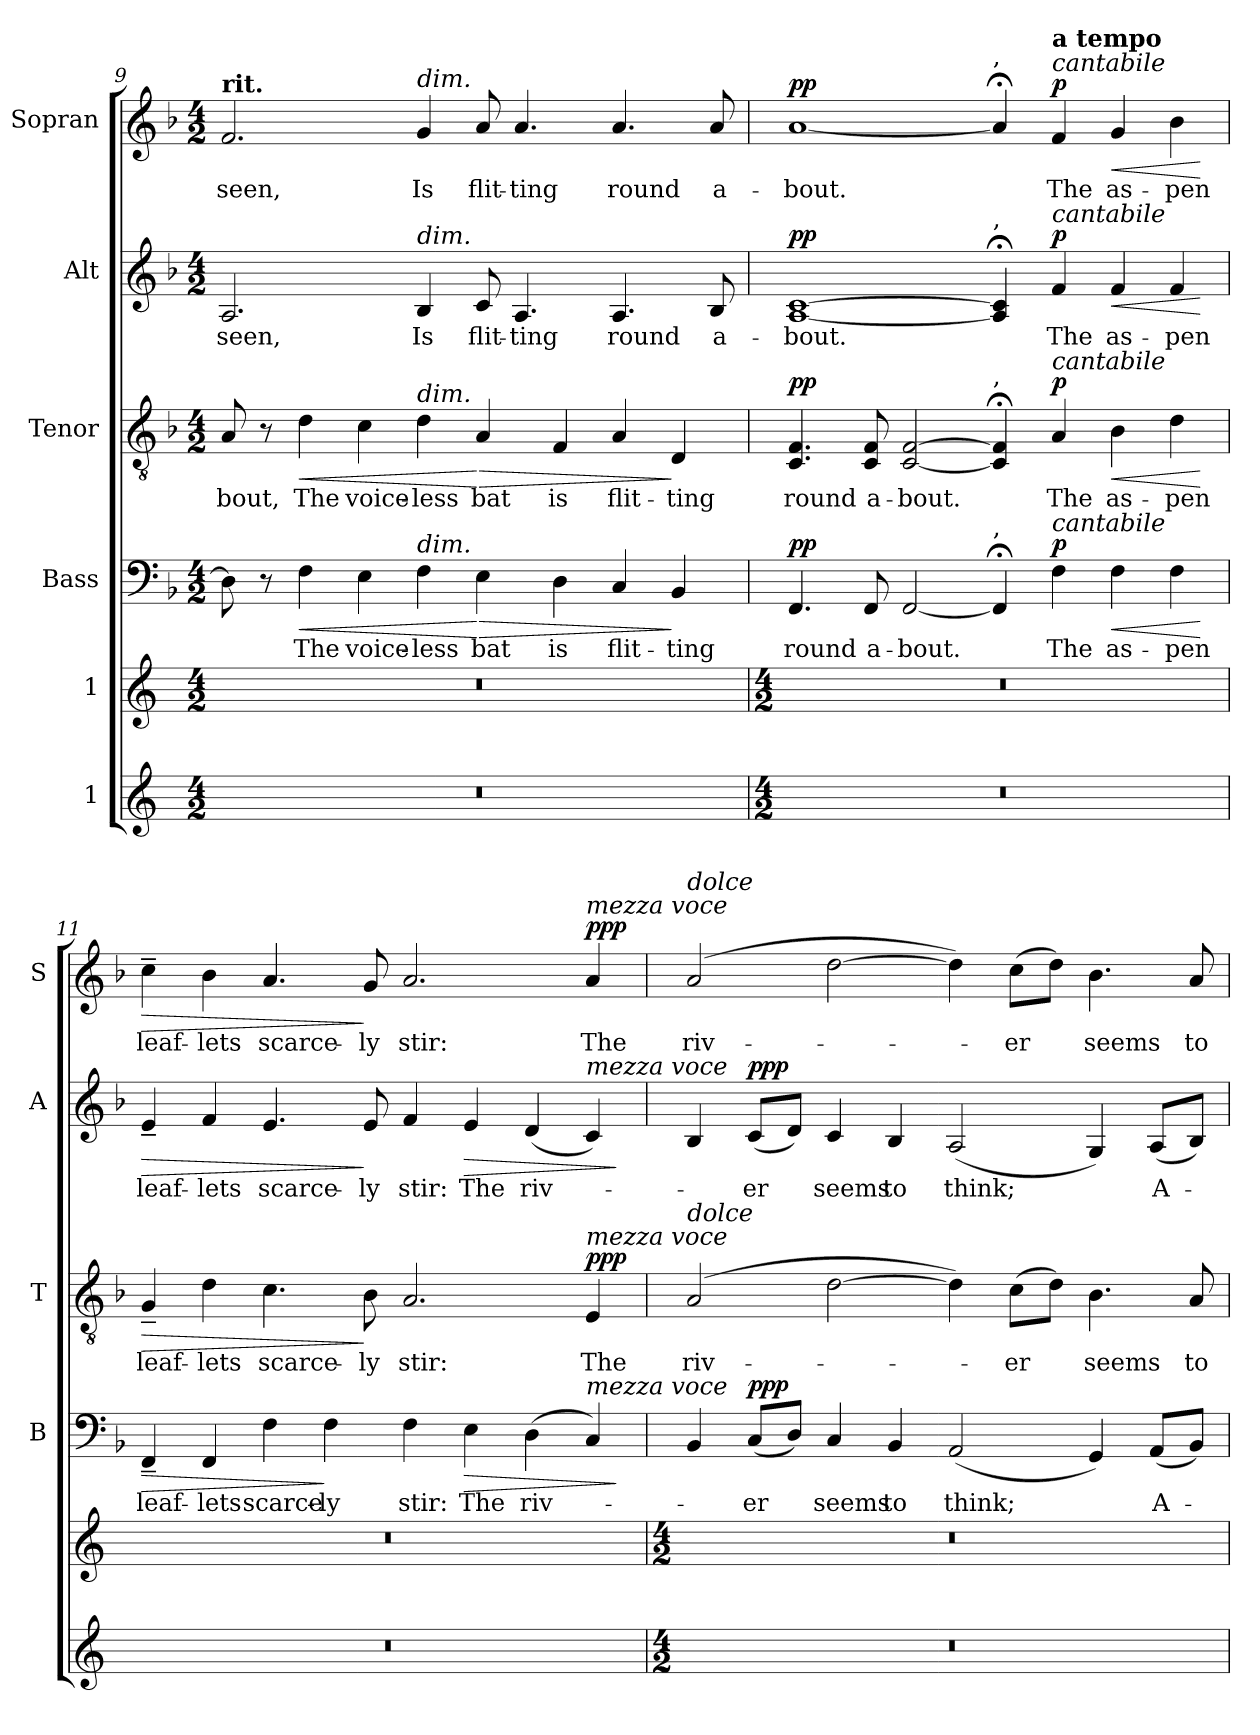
**kern	**kern	**kern	**text	**dynam	**kern	**text	**dynam	**kern	**text	**dynam	**kern	**text	**dynam
*part6	*part5	*part4	*part4	*part4	*part3	*part3	*part3	*part2	*part2	*part2	*part1	*part1	*part1
*staff6	*staff5	*staff4	*staff4	*staff4	*staff3	*staff3	*staff3	*staff2	*staff2	*staff2	*staff1	*staff1	*staff1
*I"1	*I"1	*I"Bass	*	*	*I"Tenor	*	*	*I"Alt	*	*	*I"Sopran	*	*
*	*	*I'B	*	*	*I'T	*	*	*I'A	*	*	*I'S	*	*
*clefG2	*clefG2	*clefF4	*	*	*clefGv2	*	*	*clefG2	*	*	*clefG2	*	*
*k[]	*k[]	*k[b-]	*	*	*k[b-]	*	*	*k[b-]	*	*	*k[b-]	*	*
*	*	*F:	*	*	*F:	*	*	*F:	*	*	*F:	*	*
*M4/2	*M4/2	*M4/2	*	*	*M4/2	*	*	*M4/2	*	*	*M4/2	*	*
=9	=9	=9	=9	=9	=9	=9	=9	=9	=9	=9	=9	=9	=9
!	!	!	!	!	!	!	!	!	!	!	!LO:TX:a:B:t=rit.	!	!
!	!	!	!	!	!	!LO:LY:b	!	!	!LO:LY:b	!	!	!LO:LY:b	!
0r	0r	8D\]	.	.	8A/	-bout,	.	2.A/	seen,	.	2.f/	seen,	.
.	.	8r	.	.	8r	.	.	.	.	.	.	.	.
!	!	!	!LO:LY:b	!LO:HP:b	!	!LO:LY:b	!LO:HP:b	!	!	!	!	!	!
.	.	4F\	The	<	4d\	The	<	.	.	.	.	.	.
!	!	!	!LO:LY:b	!	!	!LO:LY:b	!	!	!	!	!	!	!
.	.	4E\	voice-	.	4c\	voice-	.	.	.	.	.	.	.
!	!	!	!	!	!	!	!	!	!	!	!LO:TX:a:i:t=dim.	!	!
!	!	!	!	!	!	!	!	!LO:TX:a:i:t=dim.	!	!	!	!	!
!	!	!	!	!	!LO:TX:a:i:t=dim.	!	!	!	!	!	!	!	!
!	!	!LO:TX:a:i:t=dim.	!	!	!	!	!	!	!	!	!	!	!
!	!	!	!LO:LY:b	!	!	!LO:LY:b	!	!	!LO:LY:b	!	!	!LO:LY:b	!
.	.	4F\	-less	.	4d\	-less	.	4B-/	Is	.	4g/	Is	.
!	!	!	!LO:LY:b	!LO:HP:n=1:b	!	!LO:LY:b	!LO:HP:n=1:b	!	!LO:LY:b	!	!	!LO:LY:b	!
.	.	4E\	bat	[ >	4A/	bat	[ >	8c/	flit-	.	8a/	flit-	.
!	!	!	!	!	!	!	!	!	!LO:LY:b	!	!	!LO:LY:b	!
.	.	.	.	.	.	.	.	4.A/	-ting	.	4.a/	-ting	.
!	!	!	!LO:LY:b	!	!	!LO:LY:b	!	!	!	!	!	!	!
.	.	4D\	is	.	4F/	is	.	.	.	.	.	.	.
!	!	!	!LO:LY:b	!	!	!LO:LY:b	!	!	!LO:LY:b	!	!	!LO:LY:b	!
.	.	4C/	flit-	.	4A/	flit-	.	4.A/	round	.	4.a/	round	.
!	!	!	!LO:LY:b	!	!	!LO:LY:b	!	!	!	!	!	!	!
.	.	4BB-/	-ting	]	4D/	-ting	]	.	.	.	.	.	.
!	!	!	!	!	!	!	!	!	!LO:LY:b	!	!	!LO:LY:b	!
.	.	.	.	.	.	.	.	8B-/	a-	.	8a/	a-	.
!!LO:LB:g=z
=10	=10	=10	=10	=10	=10	=10	=10	=10	=10	=10	=10	=10	=10
*M4/2	*M4/2	*	*	*	*	*	*	*	*	*	*	*	*
!	!	!	!LO:LY:b	!LO:DY:b	!	!LO:LY:b	!LO:DY:b	!	!LO:LY:b	!LO:DY:b	!	!LO:LY:b	!LO:DY:b
0r	0r	4.FF/	round	pp	4.C/ 4.F/	round	pp	[1A [1c	-bout.	pp	[1a	-bout.	pp
!	!	!	!LO:LY:b	!	!	!LO:LY:b	!	!	!	!	!	!	!
.	.	8FF/	a-	.	8C/ 8F/	a-	.	.	.	.	.	.	.
!	!	!	!LO:LY:b	!	!	!LO:LY:b	!	!	!	!	!	!	!
.	.	[2FF/	-bout.	.	[2C/ [2F/	-bout.	.	.	.	.	.	.	.
!	!	!	!	!	!	!	!	!	!	!	!LO:TX:a:t=,	!	!
!	!	!	!	!	!	!	!	!LO:TX:a:t=,	!	!	!	!	!
!	!	!	!	!	!LO:TX:a:t=,	!	!	!	!	!	!	!	!
!	!	!LO:TX:a:t=,	!	!	!	!	!	!	!	!	!	!	!
.	.	4FF;</]	.	.	4C/];< 4F/];<	.	.	4A/];< 4c/];<	.	.	4a;</]	.	.
!	!	!	!	!	!	!	!	!	!	!	!LO:TX:a:i:t=cantabile	!	!
!	!	!	!	!	!	!	!	!	!	!	!LO:TX:a:B:t=a tempo	!	!
!	!	!	!	!	!	!	!	!LO:TX:a:i:t=cantabile	!	!	!	!	!
!	!	!	!	!	!LO:TX:a:i:t=cantabile	!	!	!	!	!	!	!	!
!	!	!LO:TX:a:i:t=cantabile	!	!	!	!	!	!	!	!	!	!	!
!	!	!	!LO:LY:b	!LO:DY:b	!	!LO:LY:b	!LO:DY:b	!	!LO:LY:b	!LO:DY:b	!	!LO:LY:b	!LO:DY:b
.	.	4F\	The	p	4A/	The	p	4f/	The	p	4f/	The	p
!	!	!	!LO:LY:b	!LO:HP:b	!	!LO:LY:b	!LO:HP:b	!	!LO:LY:b	!LO:HP:b	!	!LO:LY:b	!LO:HP:b
.	.	4F\	as-	<	4B-\	as-	<	4f/	as-	<	4g/	as-	<
!	!	!	!LO:LY:b	!	!	!LO:LY:b	!	!	!LO:LY:b	!	!	!LO:LY:b	!
.	.	4F\	-pen	.	4d\	-pen	.	4f/	-pen	.	4b-\	-pen	.
.	.	.	.	[	.	.	[	.	.	[	.	.	[
=11	=11	=11	=11	=11	=11	=11	=11	=11	=11	=11	=11	=11	=11
!	!	!	!LO:LY:b	!LO:HP:b	!	!LO:LY:b	!LO:HP:b	!	!LO:LY:b	!LO:HP:b	!	!LO:LY:b	!LO:HP:b
0r	0r	4FF~/	leaf-	>	4G~/	leaf-	>	4e~/	leaf-	>	4cc~\	leaf-	>
!	!	!	!LO:LY:b	!	!	!LO:LY:b	!	!	!LO:LY:b	!	!	!LO:LY:b	!
.	.	4FF/	-lets	.	4d\	-lets	.	4f/	-lets	.	4b-\	-lets	.
!	!	!	!LO:LY:b	!	!	!LO:LY:b	!	!	!LO:LY:b	!	!	!LO:LY:b	!
.	.	4F\	scarce-	.	4.c\	scarce-	.	4.e/	scarce-	.	4.a/	scarce-	.
!	!	!	!LO:LY:b	!	!	!	!	!	!	!	!	!	!
.	.	4F\	-ly	]	.	.	.	.	.	.	.	.	.
!	!	!	!	!	!	!LO:LY:b	!	!	!LO:LY:b	!	!	!LO:LY:b	!
.	.	.	.	.	8B-\	-ly	]	8e/	-ly	]	8g/	-ly	]
!	!	!	!LO:LY:b	!	!	!LO:LY:b	!	!	!LO:LY:b	!	!	!LO:LY:b	!
.	.	4F\	stir:	.	2.A/	stir:	.	4f/	stir:	.	2.a/	stir:	.
!	!	!	!LO:LY:b	!LO:HP:b	!	!	!	!	!LO:LY:b	!LO:HP:b	!	!	!
.	.	4E\	The	>	.	.	.	4e/	The	>	.	.	.
!	!	!	!LO:LY:b	!	!	!	!	!	!LO:LY:b	!	!	!	!
.	.	(<4D\	riv-	.	.	.	.	(<4d/	riv-	.	.	.	.
!	!	!	!	!	!	!	!	!	!	!	!LO:TX:a:i:t=mezza voce	!	!
!	!	!	!	!	!	!	!	!LO:TX:a:i:t=mezza voce	!	!	!	!	!
!	!	!	!	!	!LO:TX:a:i:t=mezza voce	!	!	!	!	!	!	!	!
!	!	!LO:TX:a:i:t=mezza voce	!	!	!	!	!	!	!	!	!	!	!
!	!	!	!	!	!	!LO:LY:b	!LO:DY:b	!	!	!	!	!LO:LY:b	!LO:DY:b
.	.	4C/)	.	.	4E/	The	ppp	4c/)	.	.	4a/	The	ppp
.	.	.	.	]	.	.	.	.	.	]	.	.	.
!!LO:PB:g=z
=12	=12	=12	=12	=12	=12	=12	=12	=12	=12	=12	=12	=12	=12
*M4/2	*M4/2	*	*	*	*	*	*	*	*	*	*	*	*
!	!	!	!	!	!	!	!	!	!	!	!LO:TX:a:i:t=dolce	!	!
!	!	!	!	!	!LO:TX:a:i:t=dolce	!	!	!	!	!	!	!	!
!	!	!	!	!	!	!LO:LY:b	!	!	!	!	!	!LO:LY:b	!
0r	0r	4BB-/	.	.	(>2A/	riv-	.	4B-/	.	.	(>2a/	riv-	.
!	!	!	!LO:LY:b	!LO:DY:b	!	!	!	!	!LO:LY:b	!LO:DY:b	!	!	!
.	.	(<8C/L	-er	ppp	.	.	.	(<8c/L	-er	ppp	.	.	.
.	.	8D/J)	.	.	.	.	.	8d/J)	.	.	.	.	.
!	!	!	!LO:LY:b	!	!	!	!	!	!LO:LY:b	!	!	!	!
.	.	4C/	seems	.	[2d\	.	.	4c/	seems	.	[2dd\	.	.
!	!	!	!LO:LY:b	!	!	!	!	!	!LO:LY:b	!	!	!	!
.	.	4BB-/	to	.	.	.	.	4B-/	to	.	.	.	.
!	!	!	!LO:LY:b	!	!	!	!	!	!LO:LY:b	!	!	!	!
.	.	(<2AA/	think;	.	4d\])	.	.	(<2A/	think;	.	4dd\])	.	.
!	!	!	!	!	!	!LO:LY:b	!	!	!	!	!	!LO:LY:b	!
.	.	.	.	.	(>8c\L	-er	.	.	.	.	(>8cc\L	-er	.
.	.	.	.	.	8d\J)	.	.	.	.	.	8dd\J)	.	.
!	!	!	!	!	!	!LO:LY:b	!	!	!	!	!	!LO:LY:b	!
.	.	4GG/)	.	.	4.B-\	seems	.	4G/)	.	.	4.b-\	seems	.
!	!	!	!LO:LY:b	!	!	!	!	!	!LO:LY:b	!	!	!	!
.	.	(<8AA/L	A-	.	.	.	.	(<8A/L	A-	.	.	.	.
!	!	!	!	!	!	!LO:LY:b	!	!	!	!	!	!LO:LY:b	!
.	.	8BB-/J)	.	.	8A/	to	.	8B-/J)	.	.	8a/	to	.
=	=	=	=	=	=	=	=	=	=	=	=	=	=
*-	*-	*-	*-	*-	*-	*-	*-	*-	*-	*-	*-	*-	*-
